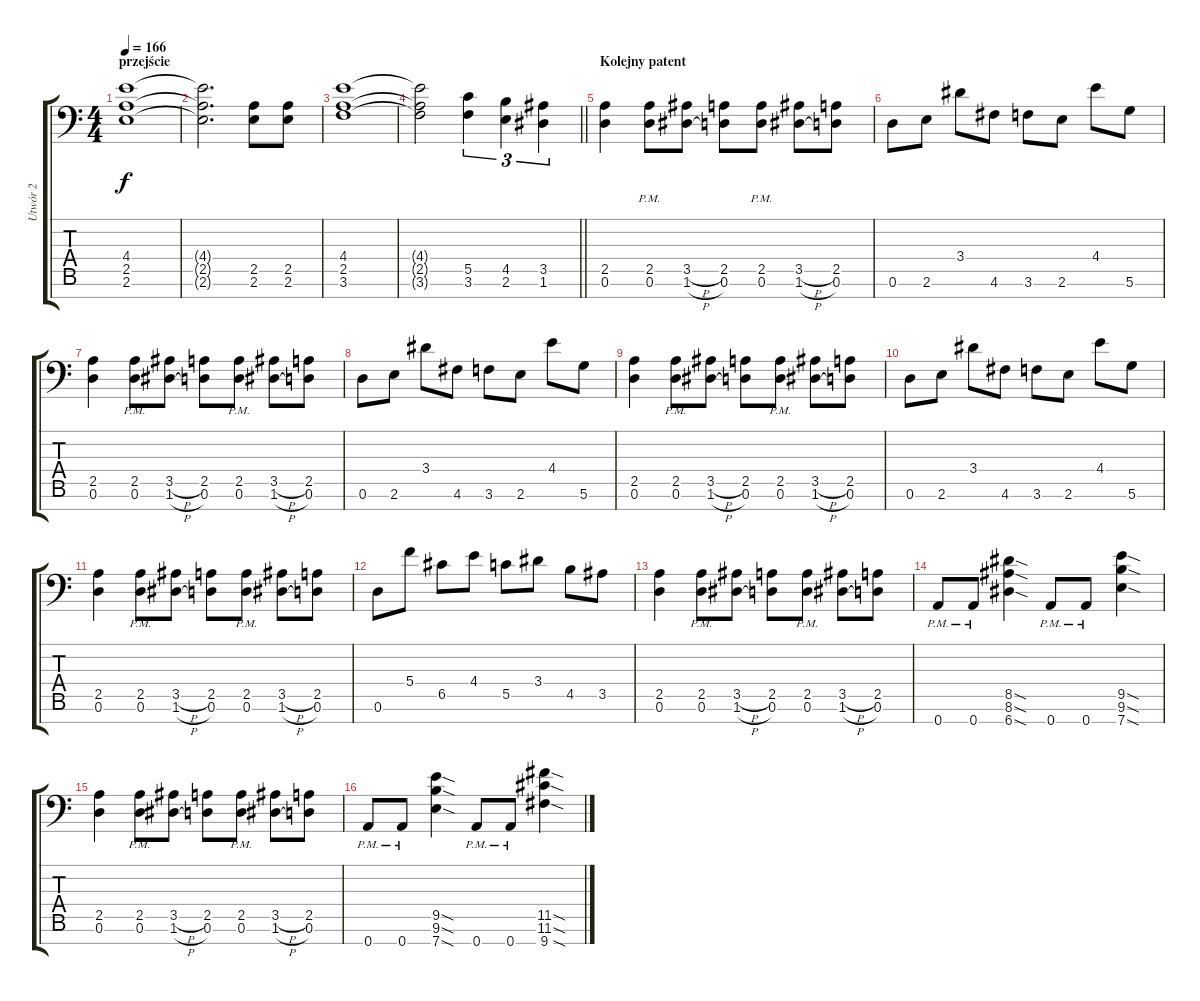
\track ("Utwór 2" "Utwór 2") {instrument overdrivenguitar}
\staff {score tabs}
\tuning (D4 A3 F3 C3 G2 D2 A1) {hide}
\ts (4 4)
\section ("" "przejście")
\tempo 166
\clef f4
\ks c
(4.4 2.5 2.6).1{dy f} |
(4.4{t} 2.5{t} 2.6{t}).2{d} (2.5 2.6).8 (2.5 2.6).8 |
(4.4 2.5 3.6).1 |
\barLineRight lightlight
(4.4{t} 2.5{t} 3.6{t}).2 (5.5 3.6).4{tu (3 2)} (4.5 2.6).4{tu (3 2)} (3.5 1.6).4{tu (3 2)} |
\section ("" "Kolejny patent")
(2.5 0.6).4 (2.5{pm} 0.6{pm}).8 (3.5{h} 1.6{h}).8 (2.5 0.6).8 (2.5{pm} 0.6{pm}).8 (3.5{h} 1.6{h}).8 (2.5 0.6).8 |
0.6.8 2.6.8 3.4.8 4.6.8 3.6.8 2.6.8 4.4.8 5.6.8 |
(2.5 0.6).4 (2.5{pm} 0.6{pm}).8 (3.5{h} 1.6{h}).8 (2.5 0.6).8 (2.5{pm} 0.6{pm}).8 (3.5{h} 1.6{h}).8 (2.5 0.6).8 |
0.6.8 2.6.8 3.4.8 4.6.8 3.6.8 2.6.8 4.4.8 5.6.8 |
(2.5 0.6).4 (2.5{pm} 0.6{pm}).8 (3.5{h} 1.6{h}).8 (2.5 0.6).8 (2.5{pm} 0.6{pm}).8 (3.5{h} 1.6{h}).8 (2.5 0.6).8 |
0.6.8 2.6.8 3.4.8 4.6.8 3.6.8 2.6.8 4.4.8 5.6.8 |
(2.5 0.6).4 (2.5{pm} 0.6{pm}).8 (3.5{h} 1.6{h}).8 (2.5 0.6).8 (2.5{pm} 0.6{pm}).8 (3.5{h} 1.6{h}).8 (2.5 0.6).8 |
0.6.8 5.4.8 6.5.8 4.4.8 5.5.8 3.4.8 4.5.8 3.5.8 |
(2.5 0.6).4 (2.5{pm} 0.6{pm}).8 (3.5{h} 1.6{h}).8 (2.5 0.6).8 (2.5{pm} 0.6{pm}).8 (3.5{h} 1.6{h}).8 (2.5 0.6).8 |
0.7{pm}.8 0.7{pm}.8 (8.5{sod} 8.6{sod} 6.7{sod}).4 0.7{pm}.8 0.7{pm}.8 (9.5{sod} 9.6{sod} 7.7{sod}).4 |
(2.5 0.6).4 (2.5{pm} 0.6{pm}).8 (3.5{h} 1.6{h}).8 (2.5 0.6).8 (2.5{pm} 0.6{pm}).8 (3.5{h} 1.6{h}).8 (2.5 0.6).8 |
0.7{pm}.8 0.7{pm}.8 (9.5{sod} 9.6{sod} 7.7{sod}).4 0.7{pm}.8 0.7{pm}.8 (11.5{sod} 11.6{sod} 9.7{sod}).4
